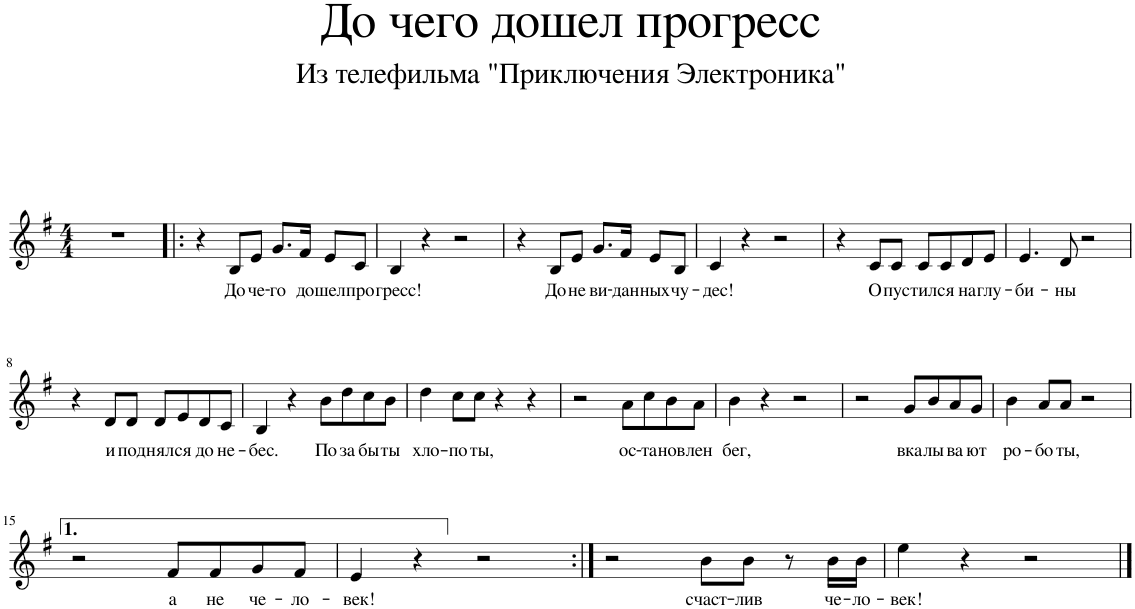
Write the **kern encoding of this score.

**kern	**text
*part1	*part1
*staff1	*staff1
*I"Guitar	*
*clefG2	*
*k[f#]	*
*M4/4	*
=1	=1
1r	.
=2!|:	=2!|:
4r	.
!	!LO:LY:b
8B/L	До
!	!LO:LY:b
8e/J	че-
!	!LO:LY:b
8.g/L	-го
!	!LO:LY:b
16f#/Jk	до-
!	!LO:LY:b
8e/L	-шел
!	!LO:LY:b
8c/J	про-
=3	=3
!	!LO:LY:b
4B/	-гресс!
4r	.
2r	.
=4	=4
4r	.
!	!LO:LY:b
8B/L	До
!	!LO:LY:b
8e/J	не-
!	!LO:LY:b
8.g/L	-ви-
!	!LO:LY:b
16f#/Jk	-дан-
!	!LO:LY:b
8e/L	-ных
!	!LO:LY:b
8B/J	чу-
=5	=5
!	!LO:LY:b
4c/	-дес!
4r	.
2r	.
=6	=6
4r	.
!	!LO:LY:b
8c/L	О-
!	!LO:LY:b
8c/J	-пус-
!	!LO:LY:b
8c/L	-тил-
!	!LO:LY:b
8c/	-ся
!	!LO:LY:b
8d/	на
!	!LO:LY:b
8e/J	глу-
=7	=7
!	!LO:LY:b
4.e/	-би-
!	!LO:LY:b
8d/	-ны
2r	.
!!LO:LB:g=z
=8	=8
4r	.
!	!LO:LY:b
8d/L	и
!	!LO:LY:b
8d/J	под-
!	!LO:LY:b
8d/L	-нял-
!	!LO:LY:b
8e/	-ся
!	!LO:LY:b
8d/	до
!	!LO:LY:b
8c/J	не-
=9	=9
!	!LO:LY:b
4B/	-бес.
4r	.
!	!LO:LY:b
8b\L	По-
!	!LO:LY:b
8dd\	-за-
!	!LO:LY:b
8cc\	-бы-
!	!LO:LY:b
8b\J	-ты
=10	=10
!	!LO:LY:b
4dd\	хло-
!	!LO:LY:b
8cc\L	-по-
!	!LO:LY:b
8cc\J	-ты,
4r	.
4r	.
=11	=11
2r	.
!	!LO:LY:b
8a\L	ос-
!	!LO:LY:b
8cc\	-та-
!	!LO:LY:b
8b\	-нов-
!	!LO:LY:b
8a\J	-лен
=12	=12
!	!LO:LY:b
4b\	бег,
4r	.
2r	.
=13	=13
2r	.
!	!LO:LY:b
8g/L	вка-
!	!LO:LY:b
8b/	-лы-
!	!LO:LY:b
8a/	-ва-
!	!LO:LY:b
8g/J	-ют
=14	=14
!	!LO:LY:b
4b\	ро-
!	!LO:LY:b
8a/L	-бо-
!	!LO:LY:b
8a/J	-ты,
2r	.
!!LO:LB:g=z
=15	=15
2r	.
!	!LO:LY:b
8f#/L	а
!	!LO:LY:b
8f#/	не
!	!LO:LY:b
8g/	че-
!	!LO:LY:b
8f#/J	-ло-
=16	=16
!	!LO:LY:b
4e/	-век!
4r	.
2r	.
=17:|!	=17:|!
2r	.
!	!LO:LY:b
8b\L	счаст-
!	!LO:LY:b
8b\J	-лив
8r	.
!	!LO:LY:b
16b\LL	че-
!	!LO:LY:b
16b\JJ	-ло-
=18	=18
!	!LO:LY:b
4ee\	-век!
4r	.
2r	.
==	==
*-	*-
